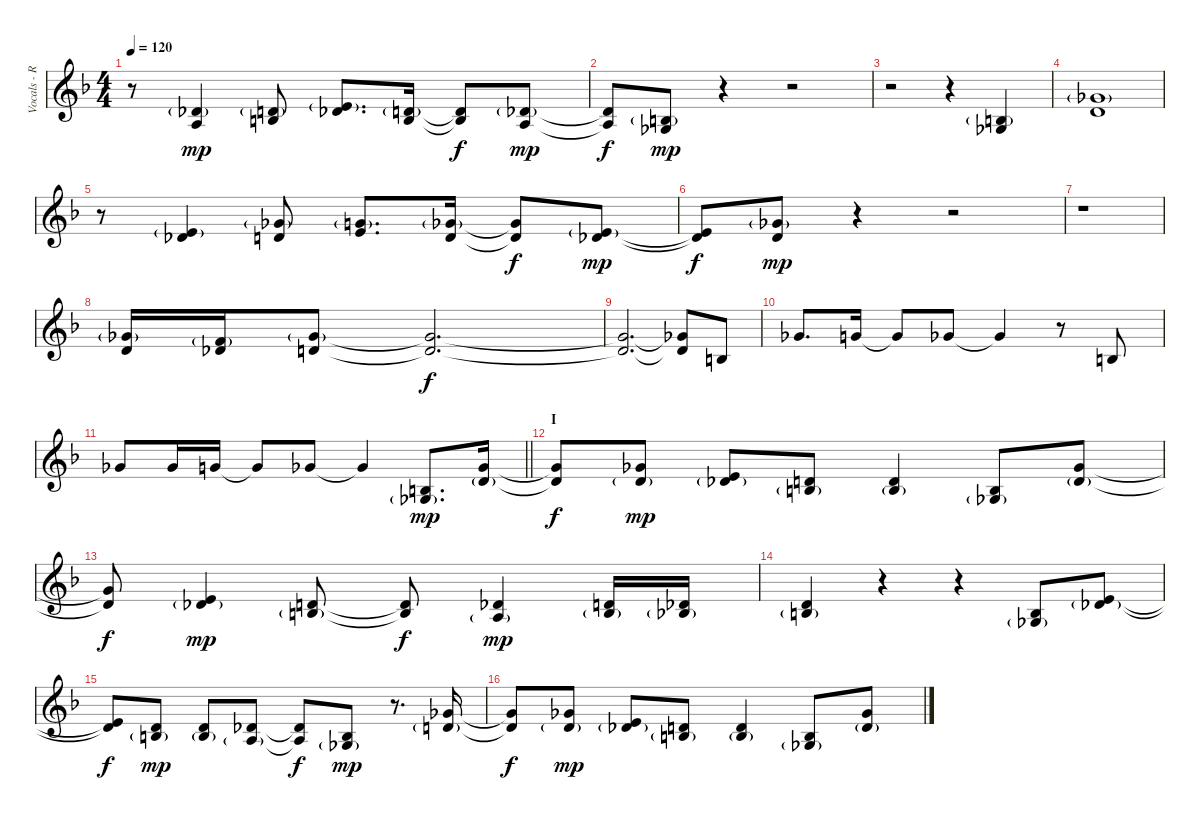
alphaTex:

\track ("Vocals - Ruki" "Vocals - R") {instrument lead6voice}
\staff {score}
\tuning (Db4 Ab3 E3 B2 Gb2 Db2) {hide}
\ts (4 4)
\tempo 120
\clef g2
\ks f
r.8{dy mp} (0.1{g} 1.2).4 (1.1{g} 3.2).8 (3.1{g} 5.2).8{d} (1.1{g} 3.2).16 (1.1{t} 3.2{t}).8{dy f} (0.1{g} 1.2).8{dy mp} |
(0.1{t} 1.2{t}).8{dy f} (3.2{g} 2.3).8{dy mp} r.4 r.2 |
r.2 r.4 (3.2{g} 2.3).4 |
(5.1{g} 6.2).1 |
r.8 (3.1{g} 5.2).4 (5.1{g} 6.2).8 (6.1{g} 8.2).8{d} (5.1{g} 6.2).16 (5.1{t} 6.2{t}).8{dy f} (3.1{g} 5.2).8{dy mp} |
(3.1{t} 5.2{t}).8{dy f} (5.1{g} 6.2).8{dy mp} r.4 r.2 |
r.1 |
(5.1{g} 6.2).16 (4.1{g} 5.2).16 (5.1{g} 6.2).8 (5.1{t} 6.2{t}).2{d dy f} |
(5.1{t} 6.2{t}).2{d} (5.1{t} 6.2{t}).8 3.2.8 |
5.1.8{d} 6.1.16 6.1{t}.8 5.1.8 5.1{t}.4 r.8 3.2.8 |
\barLineRight lightlight
5.1.8 5.1.16 6.1.16 6.1{t}.8 5.1.8 5.1{t}.4 (3.2 2.3{g}).8{d dy mp} (5.1 6.2{g}).16 |
\section ("" "I")
(5.1{t} 6.2{t}).8{dy f} (5.1 6.2{g}).8{dy mp} (3.1 5.2{g}).8 (1.1 3.2{g}).8 (1.1 3.2{g}).4 (3.2 2.3{g}).8 (5.1 6.2{g}).8 |
(5.1{t} 6.2{t}).8{dy f} (3.1 5.2{g}).4{dy mp} (1.1 3.2{g}).8 (1.1{t} 3.2{t}).8{dy f} (0.1 1.2{g}).4{dy mp} (1.1 3.2{g}).16 (0.1 2.2{g}).16 |
(1.1 3.2{g}).4 r.4 r.4 (3.2 2.3{g}).8 (3.1 5.2{g}).8 |
(3.1{t} 5.2{t}).8{dy f} (1.1 3.2{g}).8{dy mp} (1.1 3.2{g}).8 (0.1 1.2{g}).8 (0.1{t} 1.2{t}).8{dy f} (3.2 2.3{g}).8{dy mp} r.8{d} (5.1 6.2{g}).16 |
(5.1{t} 6.2{t}).8{dy f} (5.1 6.2{g}).8{dy mp} (3.1 5.2{g}).8 (1.1 3.2{g}).8 (1.1 3.2{g}).4 (3.2 2.3{g}).8 (5.1 6.2{g}).8
